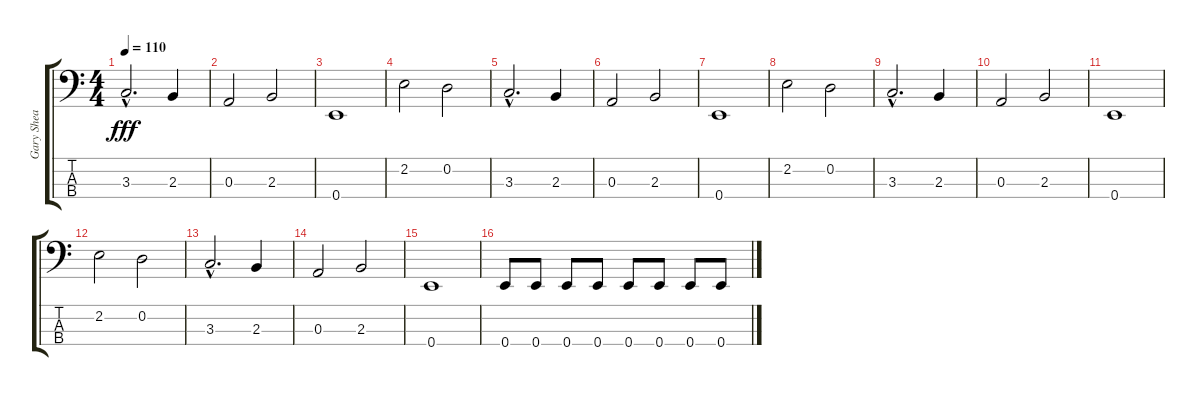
\track ("Gary Shea" "Gary Shea") {instrument electricbasspick}
\staff {score tabs}
\tuning (G2 D2 A1 E1) {hide}
\ts (4 4)
\tempo 110
\clef f4
\ks c
3.3{hac}.2{d dy fff} 2.3.4 |
0.3.2 2.3.2 |
0.4.1 |
2.2.2 0.2.2 |
3.3{hac}.2{d} 2.3.4 |
0.3.2 2.3.2 |
0.4.1 |
2.2.2 0.2.2 |
3.3{hac}.2{d} 2.3.4 |
0.3.2 2.3.2 |
0.4.1 |
2.2.2 0.2.2 |
3.3{hac}.2{d} 2.3.4 |
0.3.2 2.3.2 |
0.4.1 |
0.4.8 0.4.8 0.4.8 0.4.8 0.4.8 0.4.8 0.4.8 0.4.8
